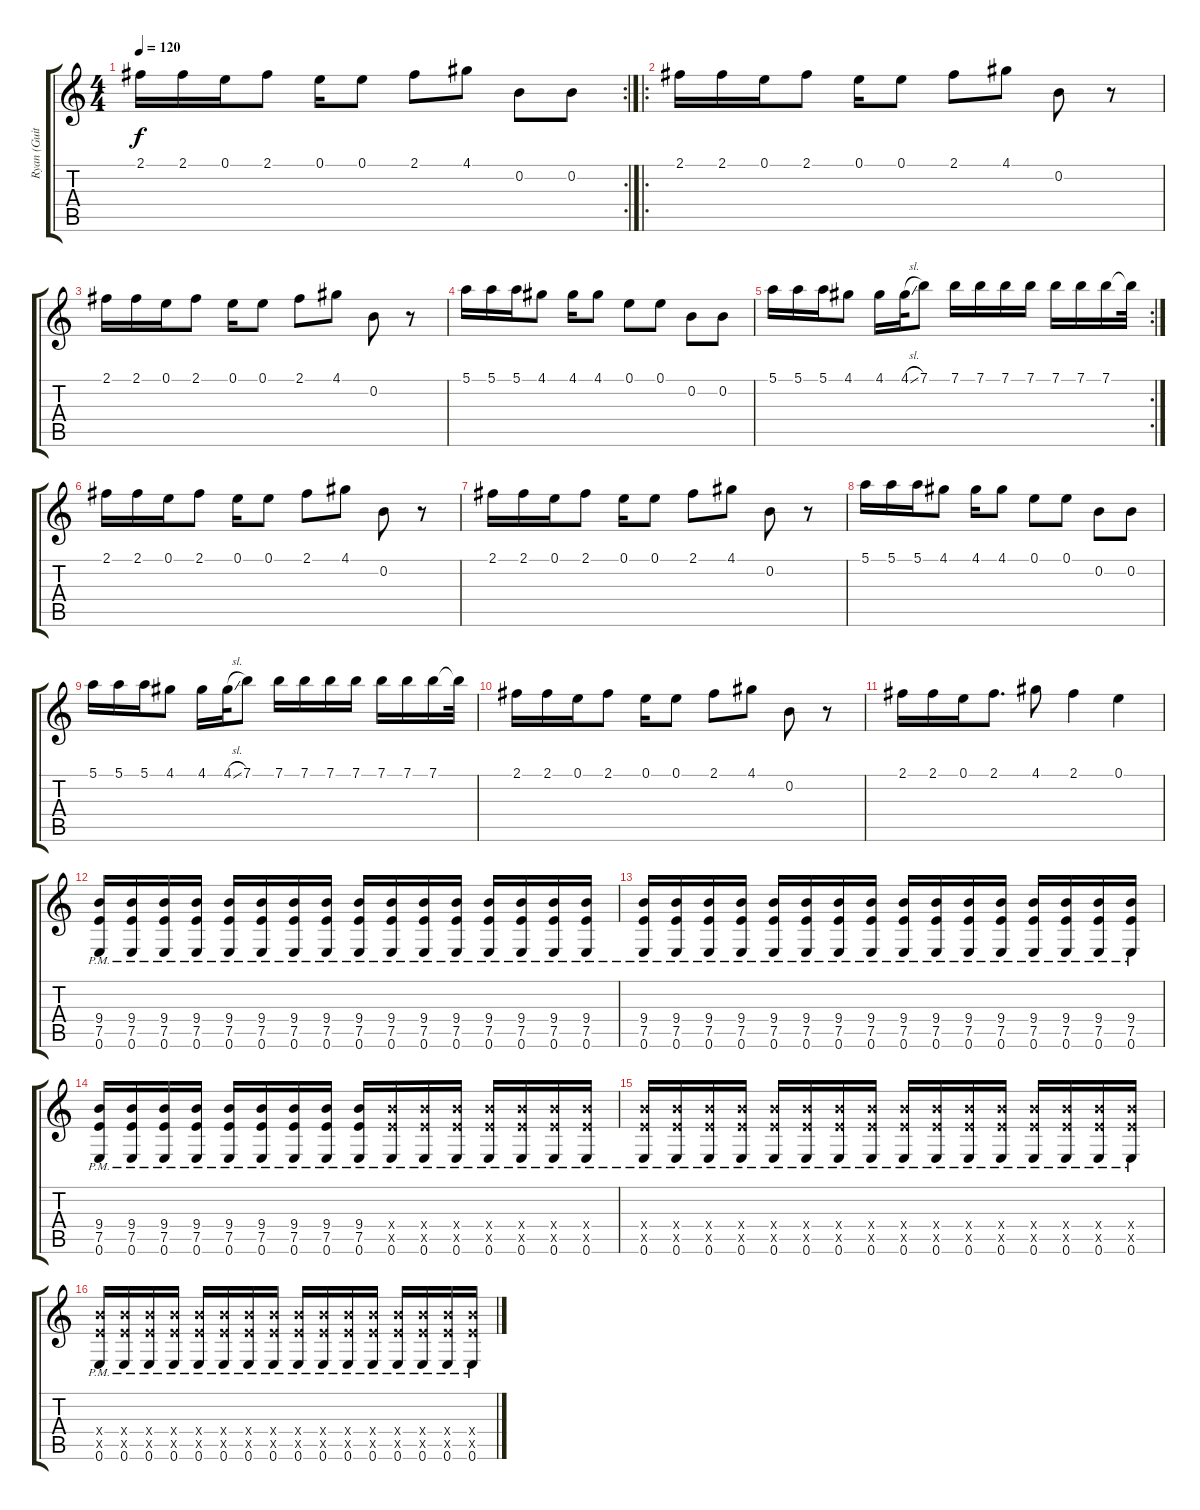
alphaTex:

\track ("Ryan (Guitar)" "Ryan (Guit") {instrument overdrivenguitar}
\staff {score tabs}
\tuning (E4 B3 G3 D3 A2 E2) {hide}
\rc 2
\ts (4 4)
\tempo 120
\clef g2
\ks c
2.1.16{dy f} 2.1.16 0.1.16 2.1.8 0.1.16 0.1.8 2.1.8 4.1.8 0.2.8 0.2.8 |
\ro
2.1.16 2.1.16 0.1.16 2.1.8 0.1.16 0.1.8 2.1.8 4.1.8 0.2.8 r.8 |
2.1.16 2.1.16 0.1.16 2.1.8 0.1.16 0.1.8 2.1.8 4.1.8 0.2.8 r.8 |
5.1.16 5.1.16 5.1.16 4.1.8 4.1.16 4.1.8 0.1.8 0.1.8 0.2.8 0.2.8 |
\rc 2
5.1.16 5.1.16 5.1.16 4.1.8 4.1.16 4.1{sl}.32 7.1.8 7.1.16 7.1.16 7.1.16 7.1.16 7.1.16 7.1.16 7.1.16 7.1{t}.32 |
2.1.16 2.1.16 0.1.16 2.1.8 0.1.16 0.1.8 2.1.8 4.1.8 0.2.8 r.8 |
2.1.16 2.1.16 0.1.16 2.1.8 0.1.16 0.1.8 2.1.8 4.1.8 0.2.8 r.8 |
5.1.16 5.1.16 5.1.16 4.1.8 4.1.16 4.1.8 0.1.8 0.1.8 0.2.8 0.2.8 |
5.1.16 5.1.16 5.1.16 4.1.8 4.1.16 4.1{sl}.32 7.1.8 7.1.16 7.1.16 7.1.16 7.1.16 7.1.16 7.1.16 7.1.16 7.1{t}.32 |
2.1.16 2.1.16 0.1.16 2.1.8 0.1.16 0.1.8 2.1.8 4.1.8 0.2.8 r.8 |
2.1.16 2.1.16 0.1.16 2.1.8{d} 4.1.8 2.1.4 0.1.4 |
(9.4{pm} 7.5{pm} 0.6{pm}).16 (9.4{pm} 7.5{pm} 0.6{pm}).16 (9.4{pm} 7.5{pm} 0.6{pm}).16 (9.4{pm} 7.5{pm} 0.6{pm}).16 (9.4{pm} 7.5{pm} 0.6{pm}).16 (9.4{pm} 7.5{pm} 0.6{pm}).16 (9.4{pm} 7.5{pm} 0.6{pm}).16 (9.4{pm} 7.5{pm} 0.6{pm}).16 (9.4{pm} 7.5{pm} 0.6{pm}).16 (9.4{pm} 7.5{pm} 0.6{pm}).16 (9.4{pm} 7.5{pm} 0.6{pm}).16 (9.4{pm} 7.5{pm} 0.6{pm}).16 (9.4{pm} 7.5{pm} 0.6{pm}).16 (9.4{pm} 7.5{pm} 0.6{pm}).16 (9.4{pm} 7.5{pm} 0.6{pm}).16 (9.4{pm} 7.5{pm} 0.6{pm}).16 |
(9.4{pm} 7.5{pm} 0.6{pm}).16 (9.4{pm} 7.5{pm} 0.6{pm}).16 (9.4{pm} 7.5{pm} 0.6{pm}).16 (9.4{pm} 7.5{pm} 0.6{pm}).16 (9.4{pm} 7.5{pm} 0.6{pm}).16 (9.4{pm} 7.5{pm} 0.6{pm}).16 (9.4{pm} 7.5{pm} 0.6{pm}).16 (9.4{pm} 7.5{pm} 0.6{pm}).16 (9.4{pm} 7.5{pm} 0.6{pm}).16 (9.4{pm} 7.5{pm} 0.6{pm}).16 (9.4{pm} 7.5{pm} 0.6{pm}).16 (9.4{pm} 7.5{pm} 0.6{pm}).16 (9.4{pm} 7.5{pm} 0.6{pm}).16 (9.4{pm} 7.5{pm} 0.6{pm}).16 (9.4{pm} 7.5{pm} 0.6{pm}).16 (9.4{pm} 7.5{pm} 0.6{pm}).16 |
(9.4{pm} 7.5{pm} 0.6{pm}).16 (9.4{pm} 7.5{pm} 0.6{pm}).16 (9.4{pm} 7.5{pm} 0.6{pm}).16 (9.4{pm} 7.5{pm} 0.6{pm}).16 (9.4{pm} 7.5{pm} 0.6{pm}).16 (9.4{pm} 7.5{pm} 0.6{pm}).16 (9.4{pm} 7.5{pm} 0.6{pm}).16 (9.4{pm} 7.5{pm} 0.6{pm}).16 (9.4{pm} 7.5{pm} 0.6{pm}).16 (9.4{pm x} 7.5{pm x} 0.6).16 (9.4{pm x} 7.5{pm x} 0.6).16 (9.4{pm x} 7.5{pm x} 0.6).16 (9.4{pm x} 7.5{pm x} 0.6).16 (9.4{pm x} 7.5{pm x} 0.6).16 (9.4{pm x} 7.5{pm x} 0.6{pm}).16 (9.4{pm x} 7.5{pm x} 0.6{pm}).16 |
(9.4{pm x} 7.5{pm x} 0.6).16 (9.4{pm x} 7.5{pm x} 0.6).16 (9.4{pm x} 7.5{pm x} 0.6).16 (9.4{pm x} 7.5{pm x} 0.6).16 (9.4{pm x} 7.5{pm x} 0.6).16 (9.4{pm x} 7.5{pm x} 0.6{pm}).16 (9.4{pm x} 7.5{pm x} 0.6).16 (9.4{pm x} 7.5{pm x} 0.6).16 (9.4{pm x} 7.5{pm x} 0.6).16 (9.4{pm x} 7.5{pm x} 0.6).16 (9.4{pm x} 7.5{pm x} 0.6).16 (9.4{pm x} 7.5{pm x} 0.6{pm}).16 (9.4{pm x} 7.5{pm x} 0.6{pm}).16 (9.4{pm x} 7.5{pm x} 0.6{pm}).16 (9.4{pm x} 7.5{pm x} 0.6).16 (9.4{pm x} 7.5{pm x} 0.6).16 |
(9.4{pm x} 7.5{pm x} 0.6).16 (9.4{pm x} 7.5{pm x} 0.6).16 (9.4{pm x} 7.5{pm x} 0.6).16 (9.4{pm x} 7.5{pm x} 0.6).16 (9.4{pm x} 7.5{pm x} 0.6).16 (9.4{pm x} 7.5{pm x} 0.6{pm}).16 (9.4{pm x} 7.5{pm x} 0.6).16 (9.4{pm x} 7.5{pm x} 0.6).16 (9.4{pm x} 7.5{pm x} 0.6).16 (9.4{pm x} 7.5{pm x} 0.6).16 (9.4{pm x} 7.5{pm x} 0.6).16 (9.4{pm x} 7.5{pm x} 0.6{pm}).16 (9.4{pm x} 7.5{pm x} 0.6{pm}).16 (9.4{pm x} 7.5{pm x} 0.6{pm}).16 (9.4{pm x} 7.5{pm x} 0.6).16 (9.4{pm x} 7.5{pm x} 0.6).16
